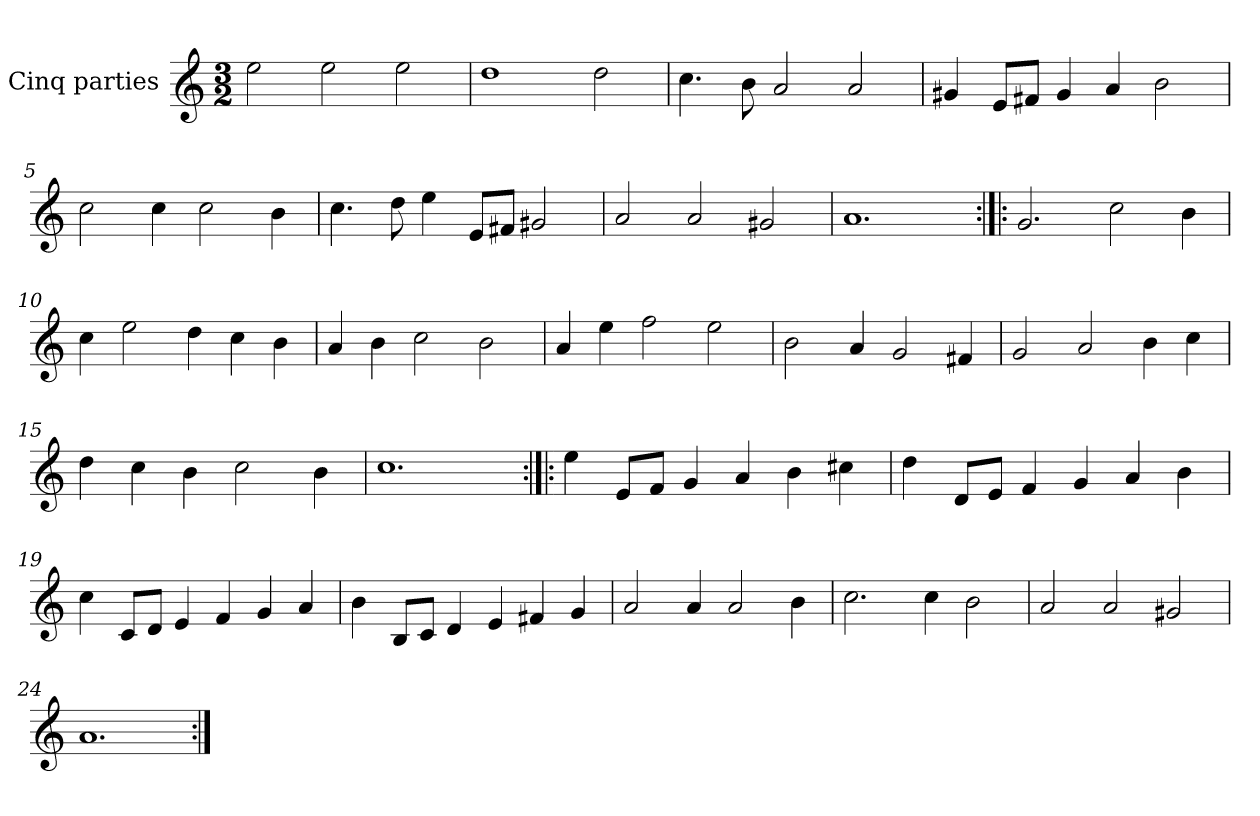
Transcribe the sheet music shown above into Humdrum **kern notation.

**kern
*part1
*staff1
*I"Cinq parties
*clefG2
*k[]
*M3/2
*MM180
=1
2ee\
2ee\
2ee\
=2
1dd
2dd\
=3
4.cc\
8b\
2a/
2a/
=4
4g#X/
8e/L
8f#X/J
4g#/
4a/
2b\
=5
2cc\
4cc\
2cc\
4b\
=6
4.cc\
8dd\
4ee\
8e/L
8f#X/J
2g#X/
=7
2a/
2a/
2g#X/
=8
1.a
=9:|!|:
2.g/
2cc\
4b\
=10
4cc\
2ee\
4dd\
4cc\
4b\
=11
4a/
4b\
2cc\
2b\
=12
4a/
4ee\
2ff\
2ee\
=13
2b\
4a/
2g/
4f#X/
=14
2g/
2a/
4b\
4cc\
=15
4dd\
4cc\
4b\
2cc\
4b\
=16
1.cc
=17:|!|:
4ee\
8e/L
8f/J
4g/
4a/
4b\
4cc#X\
=18
4dd\
8d/L
8e/J
4f/
4g/
4a/
4b\
=19
4cc\
8c/L
8d/J
4e/
4f/
4g/
4a/
=20
4b\
8B/L
8c/J
4d/
4e/
4f#X/
4g/
=21
2a/
4a/
2a/
4b\
=22
2.cc\
4cc\
2b\
=23
2a/
2a/
2g#X/
=24
1.a
=:|!
*-
